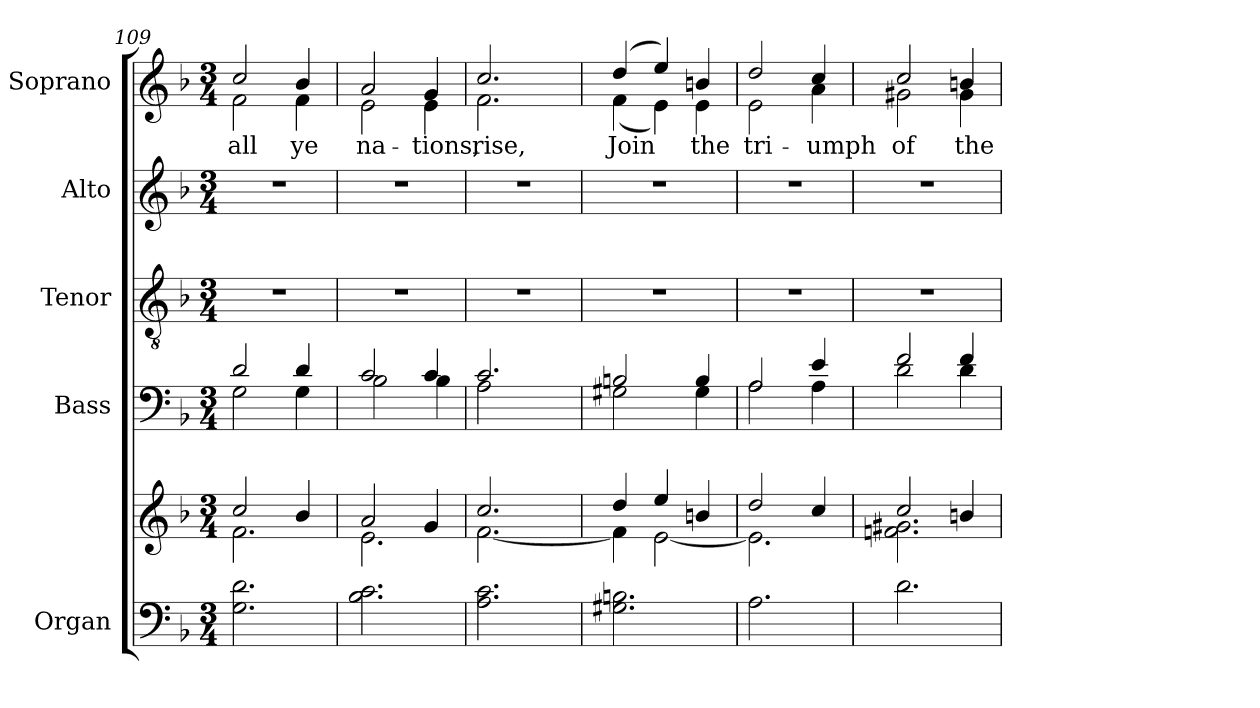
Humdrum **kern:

**kern	**kern	**kern	**kern	**kern	**kern	**text
*part5	*part5	*part4	*part3	*part2	*part1	*part1
*staff6	*staff5	*staff4	*staff3	*staff2	*staff1	*staff1
*I"Organ	*	*I"Bass	*I"Tenor	*I"Alto	*I"Soprano	*
*I'Org.	*	*I'B.	*I'T.	*I'A.	*I'S.	*
!!LO:LB:g=z
*clefF4	*clefG2	*clefF4	*clefGv2	*clefG2	*clefG2	*
*	*	*	*ITrd7c12	*	*	*
*k[b-]	*k[b-]	*k[b-]	*k[b-]	*k[b-]	*k[b-]	*
*F:	*F:	*F:	*F:	*F:	*F:	*
*M3/4	*M3/4	*M3/4	*M3/4	*M3/4	*M3/4	*
=109	=109	=109	=109	=109	=109	=109
*	*^	*^	*	*	*	*
!	!	!	!	!	!LO:N:vis=1	!LO:N:vis=1	!	!
*	*	*	*	*	*	*	*^	*
!	!	!	!	!	!	!	!	!	!LO:LY:b:color=#000000
2.Gi\ 2.di	2cci/	2.fi\	2di/	2Gi\	2.r	2.r	2cci/	2fi\	all
!	!	!	!	!	!	!	!	!	!LO:LY:b:color=#000000
.	4b-i/	.	4di/	4Gi\	.	.	4b-i/	4fi\	ye
=110	=110	=110	=110	=110	=110	=110	=110	=110	=110
!	!	!	!	!	!LO:N:vis=1	!LO:N:vis=1	!	!	!
!	!	!	!	!	!	!	!	!	!LO:LY:b:color=#000000
2.B-i\ 2.ci	2ai/	2.ei\	2ci/	2B-i\	2.r	2.r	2ai/	2ei\	na-
!	!	!	!	!	!	!	!	!	!LO:LY:b:color=#000000
.	4gi/	.	4ci/	4B-i\	.	.	4gi/	4ei\	-tions,
=111	=111	=111	=111	=111	=111	=111	=111	=111	=111
!	!	!	!	!	!LO:N:vis=1	!LO:N:vis=1	!	!	!
!	!	!	!	!	!	!	!	!	!LO:LY:b:color=#000000
2.Ai\ 2.ci	2.cci/	[<2.fi\	2.ci/	2Ai\	2.r	2.r	2.cci/	2.fi\	rise,
.	.	.	.	4ryy	.	.	.	.	.
=112	=112	=112	=112	=112	=112	=112	=112	=112	=112
!	!	!	!	!	!LO:N:vis=1	!LO:N:vis=1	!	!	!
!	!	!	!	!	!	!	!	!	!LO:LY:b:color=#000000
2.G#Xi\ 2.Bni	4ddi/	4fi\]	2Bni/	2G#Xi\	2.r	2.r	(4ddi/	(4fi\	Join
.	4eei/	[<2ei\	.	.	.	.	4eei/)	4ei\)	.
!	!	!	!	!	!	!	!	!	!LO:LY:b:color=#000000
.	4bni/	.	4Bi/	4G#i\	.	.	4bni/	4ei\	the
=113	=113	=113	=113	=113	=113	=113	=113	=113	=113
!	!	!	!	!	!LO:N:vis=1	!LO:N:vis=1	!	!	!
!	!	!	!	!	!	!	!	!	!LO:LY:b:color=#000000
2.Ai\	2ddi/	2.ei\]	2Ai/	2Ai\	2.r	2.r	2ddi/	2ei\	tri-
!	!	!	!	!	!	!	!	!	!LO:LY:b:color=#000000
.	4cci/	.	4ei/	4Ai\	.	.	4cci/	4ai\	-umph
=114	=114	=114	=114	=114	=114	=114	=114	=114	=114
!	!	!	!	!	!LO:N:vis=1	!LO:N:vis=1	!	!	!
!	!	!	!	!	!	!	!	!	!LO:LY:b:color=#000000
2.di\	2cci/	2.fni\ 2.g#Xi	2fi/	2di\	2.r	2.r	2cci/	2g#Xi\	of
!	!	!	!	!	!	!	!	!	!LO:LY:b:color=#000000
.	4bni/	.	4fi/	4di\	.	.	4bni/	4g#i\	the
*	*v	*v	*	*	*	*	*v	*v	*
*	*	*v	*v	*	*	*	*
=	=	=	=	=	=	=
*-	*-	*-	*-	*-	*-	*-
